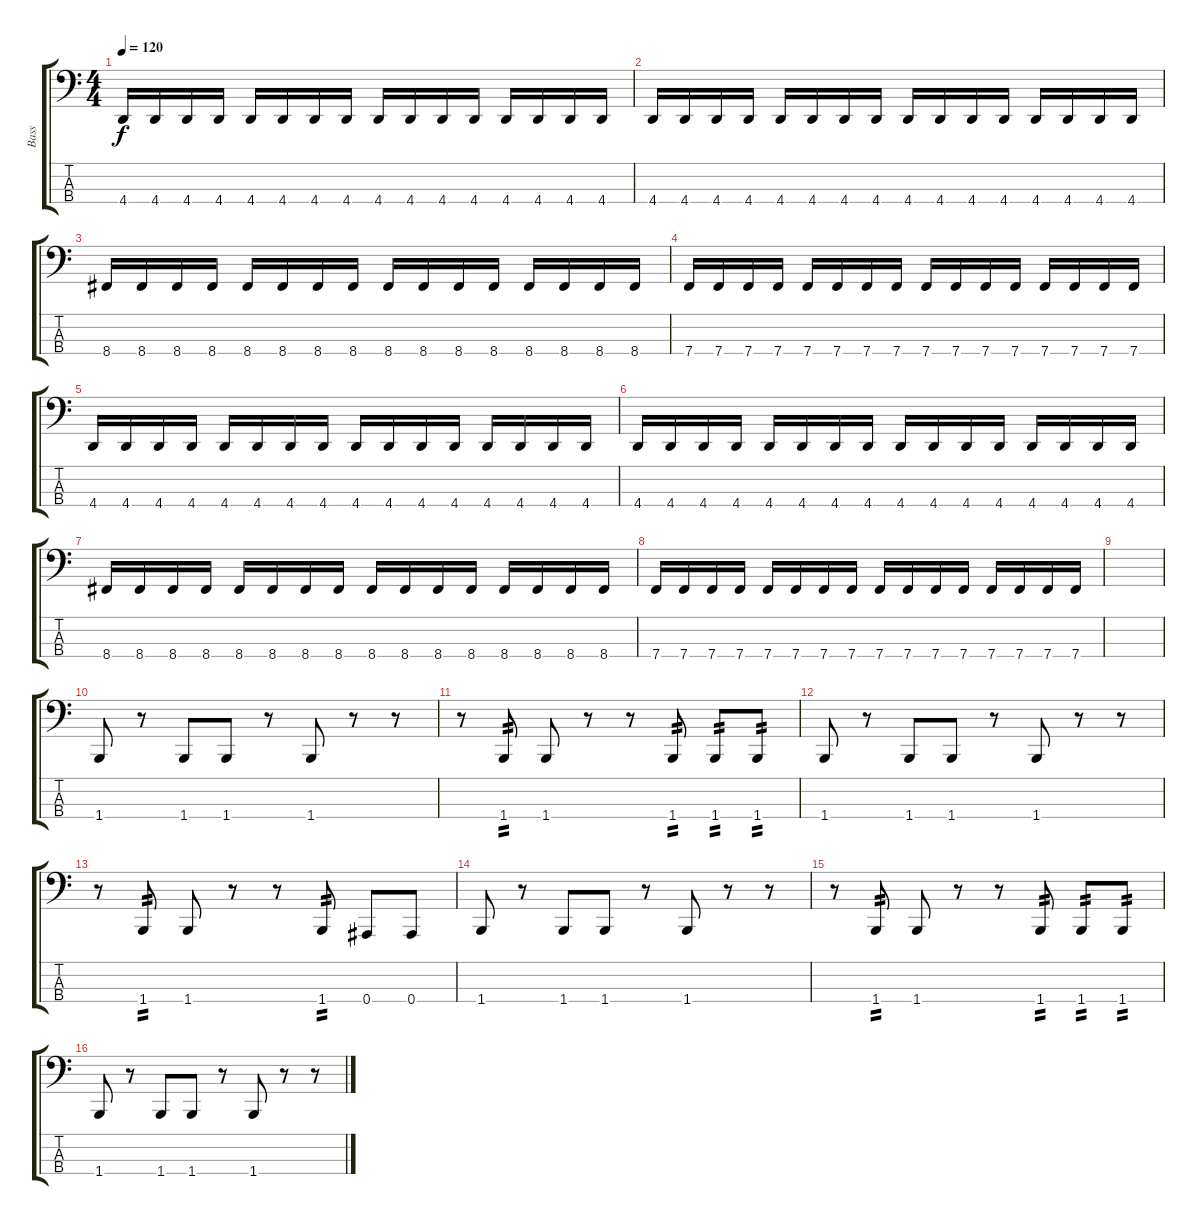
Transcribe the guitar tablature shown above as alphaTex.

\track ("Bass" "Bass") {instrument electricbasspick}
\staff {score tabs}
\tuning (Eb2 Bb1 F1 Bb0) {hide}
\ts (4 4)
\tempo 120
\clef f4
\ks c
4.4.16{dy f} 4.4.16 4.4.16 4.4.16 4.4.16 4.4.16 4.4.16 4.4.16 4.4.16 4.4.16 4.4.16 4.4.16 4.4.16 4.4.16 4.4.16 4.4.16 |
4.4.16 4.4.16 4.4.16 4.4.16 4.4.16 4.4.16 4.4.16 4.4.16 4.4.16 4.4.16 4.4.16 4.4.16 4.4.16 4.4.16 4.4.16 4.4.16 |
8.4.16 8.4.16 8.4.16 8.4.16 8.4.16 8.4.16 8.4.16 8.4.16 8.4.16 8.4.16 8.4.16 8.4.16 8.4.16 8.4.16 8.4.16 8.4.16 |
7.4.16 7.4.16 7.4.16 7.4.16 7.4.16 7.4.16 7.4.16 7.4.16 7.4.16 7.4.16 7.4.16 7.4.16 7.4.16 7.4.16 7.4.16 7.4.16 |
4.4.16 4.4.16 4.4.16 4.4.16 4.4.16 4.4.16 4.4.16 4.4.16 4.4.16 4.4.16 4.4.16 4.4.16 4.4.16 4.4.16 4.4.16 4.4.16 |
4.4.16 4.4.16 4.4.16 4.4.16 4.4.16 4.4.16 4.4.16 4.4.16 4.4.16 4.4.16 4.4.16 4.4.16 4.4.16 4.4.16 4.4.16 4.4.16 |
8.4.16 8.4.16 8.4.16 8.4.16 8.4.16 8.4.16 8.4.16 8.4.16 8.4.16 8.4.16 8.4.16 8.4.16 8.4.16 8.4.16 8.4.16 8.4.16 |
7.4.16 7.4.16 7.4.16 7.4.16 7.4.16 7.4.16 7.4.16 7.4.16 7.4.16 7.4.16 7.4.16 7.4.16 7.4.16 7.4.16 7.4.16 7.4.16 |
|
1.4.8 r.8 1.4.8 1.4.8 r.8 1.4.8 r.8 r.8 |
r.8 1.4.8{tp 2} 1.4.8 r.8 r.8 1.4.8{tp 2} 1.4.8{tp 2} 1.4.8{tp 2} |
1.4.8 r.8 1.4.8 1.4.8 r.8 1.4.8 r.8 r.8 |
r.8 1.4.8{tp 2} 1.4.8 r.8 r.8 1.4.8{tp 2} 0.4.8 0.4.8 |
1.4.8 r.8 1.4.8 1.4.8 r.8 1.4.8 r.8 r.8 |
r.8 1.4.8{tp 2} 1.4.8 r.8 r.8 1.4.8{tp 2} 1.4.8{tp 2} 1.4.8{tp 2} |
1.4.8 r.8 1.4.8 1.4.8 r.8 1.4.8 r.8 r.8
